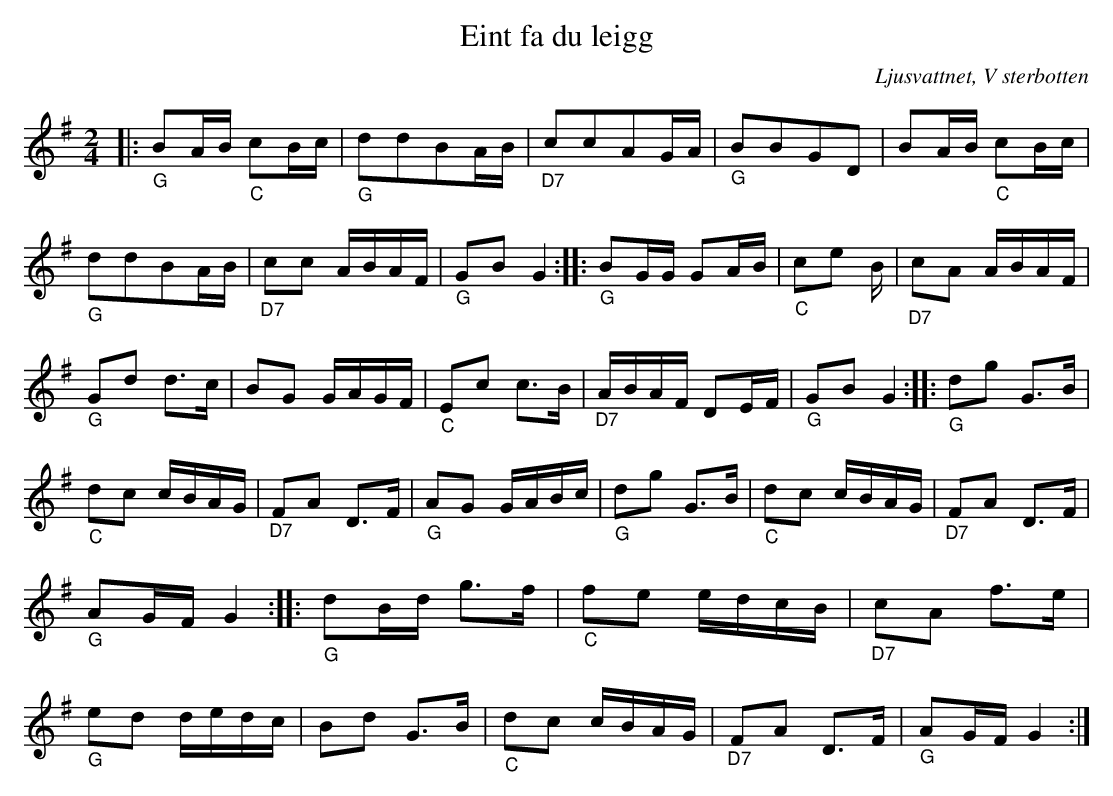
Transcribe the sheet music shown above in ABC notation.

X:1
T:Eint fa du leigg
O:Ljusvattnet, V sterbotten
M:2/4
L:1/16
K:G
|:"_G" B2AB "_C" c2Bc | "_G" d2d2B2AB | "_D7"c2c2A2GA | "_G" B2B2G2D2 |B2AB "_C" c2Bc |"_G" d2d2B2AB |"_D7" c2c2 ABAF | "_G" G2B2 G4  :|: "_G" B2GG G2AB | "_C" c2e2 23B | "_D7" c2A2 ABAF | "_G" G2d2 d3c | B2G2 GAGF | "_C" E2c2 c3B | "_D7" ABAF D2EF | "_G" G2B2 G4 :|: "_G" d2g2 G3B | "_C" d2c2 cBAG |"_D7" F2A2 D3F | "_G" A2G2 GABc | "_G" d2g2 G3B | "_C" d2c2 cBAG | "_D7" F2A2 D3F | "_G" A2GF G4 :|: "_G" d2Bd g3f |"_C" f2e2 edcB | "_D7" c2A2 f3e | "_G" e2d2 dedc | B2d2 G3B | "_C" d2c2 cBAG | "_D7" F2A2 D3F | "_G" A2GF G4:|
